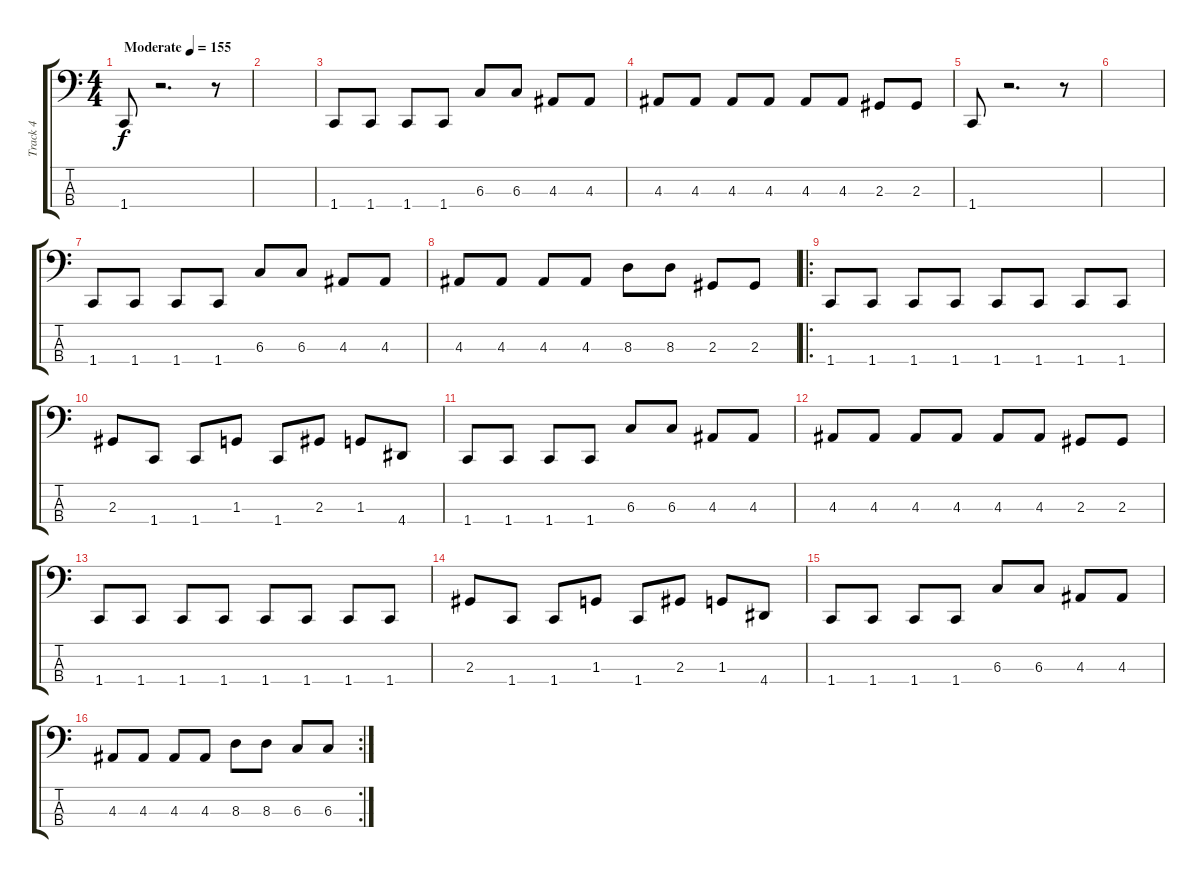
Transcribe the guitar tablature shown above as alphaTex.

\track ("Track 4" "Track 4") {instrument electricbasspick}
\staff {score tabs}
\tuning (E2 B1 Gb1 B0) {hide}
\ts (4 4)
\tempo (155 "Moderate")
\clef f4
\ks c
1.4.8{dy f instrument electricbasspick} r.2{d} r.8 |
|
1.4.8 1.4.8 1.4.8 1.4.8 6.3.8 6.3.8 4.3.8 4.3.8 |
4.3.8 4.3.8 4.3.8 4.3.8 4.3.8 4.3.8 2.3.8 2.3.8 |
1.4.8 r.2{d} r.8 |
|
1.4.8 1.4.8 1.4.8 1.4.8 6.3.8 6.3.8 4.3.8 4.3.8 |
4.3.8 4.3.8 4.3.8 4.3.8 8.3.8 8.3.8 2.3.8 2.3.8 |
\ro
1.4.8 1.4.8 1.4.8 1.4.8 1.4.8 1.4.8 1.4.8 1.4.8 |
2.3.8 1.4.8 1.4.8 1.3.8 1.4.8 2.3.8 1.3.8 4.4.8 |
1.4.8 1.4.8 1.4.8 1.4.8 6.3.8 6.3.8 4.3.8 4.3.8 |
4.3.8 4.3.8 4.3.8 4.3.8 4.3.8 4.3.8 2.3.8 2.3.8 |
1.4.8 1.4.8 1.4.8 1.4.8 1.4.8 1.4.8 1.4.8 1.4.8 |
2.3.8 1.4.8 1.4.8 1.3.8 1.4.8 2.3.8 1.3.8 4.4.8 |
1.4.8 1.4.8 1.4.8 1.4.8 6.3.8 6.3.8 4.3.8 4.3.8 |
\rc 2
4.3.8 4.3.8 4.3.8 4.3.8 8.3.8 8.3.8 6.3.8 6.3.8
